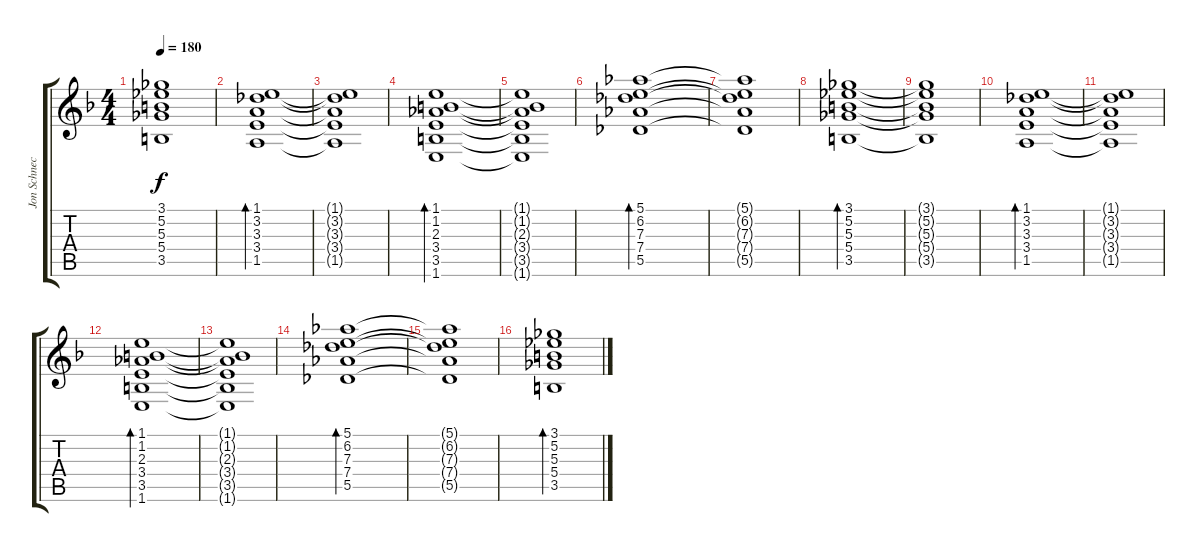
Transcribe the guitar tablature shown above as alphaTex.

\track ("Jon Schneck (Guitar)" "Jon Schnec") {instrument distortionguitar}
\staff {score tabs}
\tuning (Eb4 Bb3 Gb3 Db3 Ab2 Eb2) {hide}
\ts (4 4)
\tempo 180
\clef g2
\ks dminor
(3.1{t} 5.2{t} 5.3{t} 5.4{t} 3.5{t}).1{dy f} |
(1.1 3.2 3.3 3.4 1.5).1{bd 480} |
(1.1{t} 3.2{t} 3.3{t} 3.4{t} 1.5{t}).1 |
(1.1 1.2 2.3 3.4 3.5 1.6).1{bd 480} |
(1.1{t} 1.2{t} 2.3{t} 3.4{t} 3.5{t} 1.6{t}).1 |
(5.1 6.2 7.3 7.4 5.5).1{bd 480} |
(5.1{t} 6.2{t} 7.3{t} 7.4{t} 5.5{t}).1 |
(3.1 5.2 5.3 5.4 3.5).1{bd 480} |
(3.1{t} 5.2{t} 5.3{t} 5.4{t} 3.5{t}).1 |
(1.1 3.2 3.3 3.4 1.5).1{bd 480 instrument distortionguitar} |
(1.1{t} 3.2{t} 3.3{t} 3.4{t} 1.5{t}).1 |
(1.1 1.2 2.3 3.4 3.5 1.6).1{bd 480} |
(1.1{t} 1.2{t} 2.3{t} 3.4{t} 3.5{t} 1.6{t}).1 |
(5.1 6.2 7.3 7.4 5.5).1{bd 480} |
(5.1{t} 6.2{t} 7.3{t} 7.4{t} 5.5{t}).1 |
(3.1 5.2 5.3 5.4 3.5).1{bd 480}
